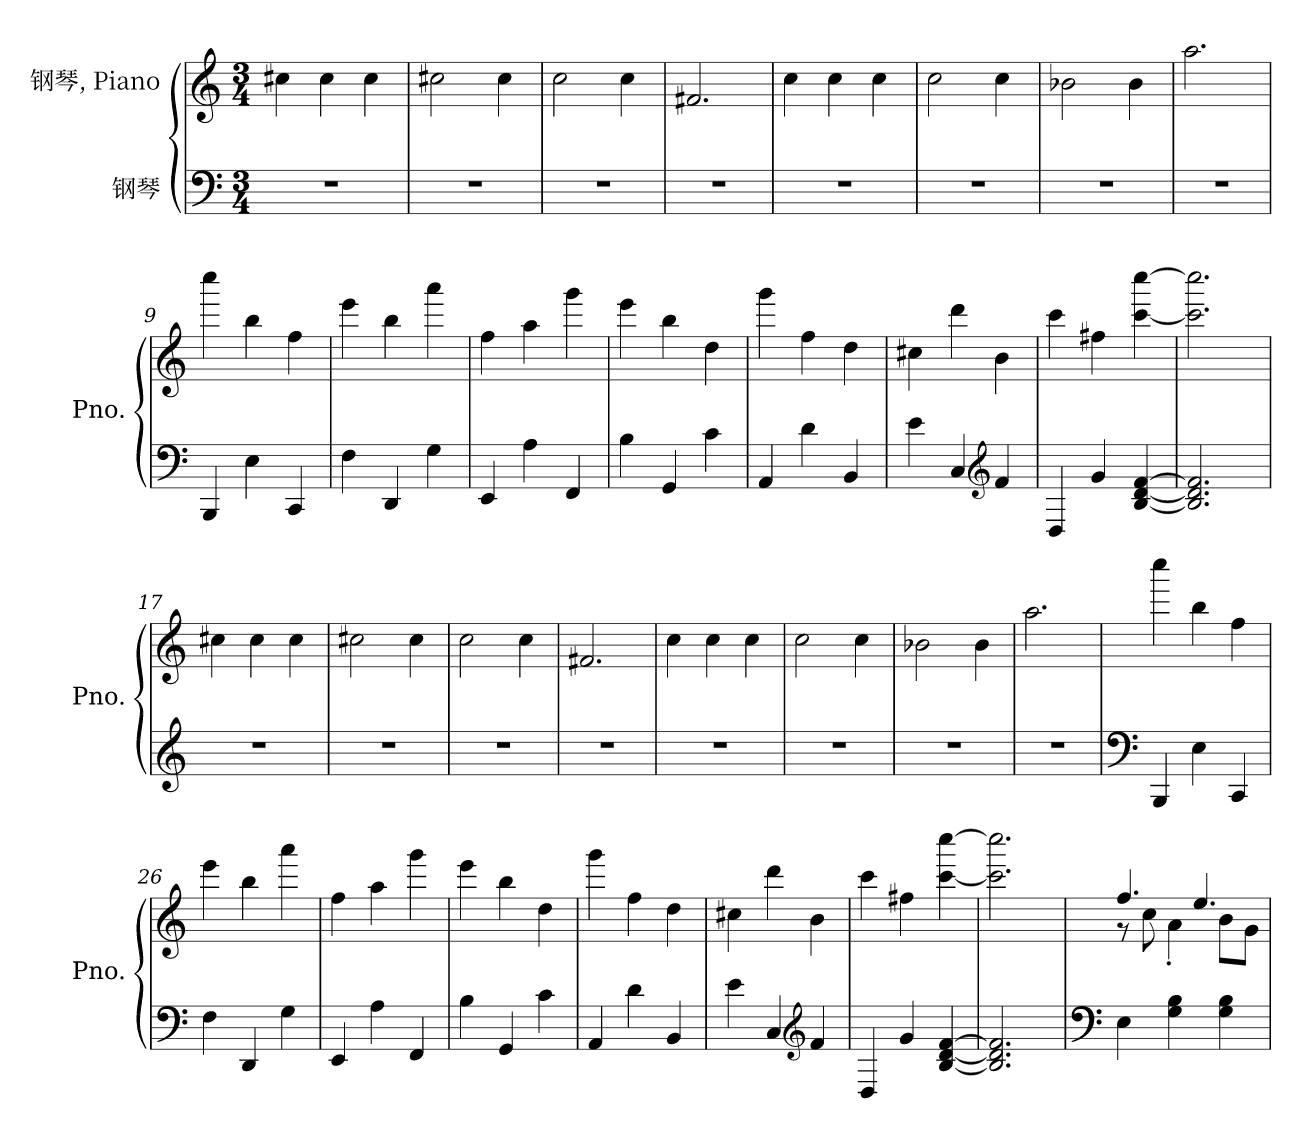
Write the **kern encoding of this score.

**kern	**kern
*part2	*part1
*staff2	*staff1
*I"钢琴	*I"钢琴, Piano
*	*I'Pno.
*clefF4	*clefG2
*k[]	*k[]
*M3/4	*M3/4
*MM432	*MM432
=1	=1
2.r	4cc#X\
.	4cc#\
.	4cc#\
=2	=2
2.r	2cc#X\
.	4cc#\
=3	=3
2.r	2cc\
.	4cc\
=4	=4
2.r	2.f#X/
=5	=5
2.r	4cc\
.	4cc\
.	4cc\
=6	=6
2.r	2cc\
.	4cc\
=7	=7
2.r	2b-X\
.	4b-\
=8	=8
2.r	2.aa\
=9	=9
4BBB/	4cccc\
4E\	4bb\
4CC/	4ff\
=10	=10
4F\	4eee\
4DD/	4bb\
4G\	4aaa\
!!LO:LB:g=z
=11	=11
4EE/	4ff\
4A\	4aa\
4FF/	4ggg\
=12	=12
4B\	4eee\
4GG/	4bb\
4c\	4dd\
=13	=13
4AA/	4ggg\
4d\	4ff\
4BB/	4dd\
=14	=14
4e\	4cc#X\
4C/	4ddd\
*clefG2	*
4f/	4b\
=15	=15
4D/	4ccc\
4g/	4ff#X\
[4B/ [4d/ [4f/	[4ccc\ [4cccc\
=16	=16
2.B/] 2.d/] 2.f/]	2.ccc\] 2.cccc\]
=17	=17
2.r	4cc#X\
.	4cc#\
.	4cc#\
=18	=18
2.r	2cc#X\
.	4cc#\
=19	=19
2.r	2cc\
.	4cc\
=20	=20
2.r	2.f#X/
!!LO:LB:g=z
=21	=21
2.r	4cc\
.	4cc\
.	4cc\
=22	=22
2.r	2cc\
.	4cc\
=23	=23
2.r	2b-X\
.	4b-\
=24	=24
2.r	2.aa\
=25	=25
*clefF4	*
4BBB/	4cccc\
4E\	4bb\
4CC/	4ff\
=26	=26
4F\	4eee\
4DD/	4bb\
4G\	4aaa\
=27	=27
4EE/	4ff\
4A\	4aa\
4FF/	4ggg\
=28	=28
4B\	4eee\
4GG/	4bb\
4c\	4dd\
=29	=29
4AA/	4ggg\
4d\	4ff\
4BB/	4dd\
=30	=30
4e\	4cc#X\
4C/	4ddd\
*clefG2	*
4f/	4b\
!!LO:LB:g=z
=31	=31
4D/	4ccc\
4g/	4ff#X\
[4B/ [4d/ [4f/	[4ccc\ [4cccc\
=32	=32
2.B/] 2.d/] 2.f/]	2.ccc\] 2.cccc\]
=33	=33
*clefF4	*
*	*^
4E\	4.ff/	8r
.	.	8cc\
4G\ 4B\	.	4a'\
.	4.ee/	.
4G\ 4B\	.	8b\L
.	.	8g\J
*	*v	*v
=	=
*-	*-
